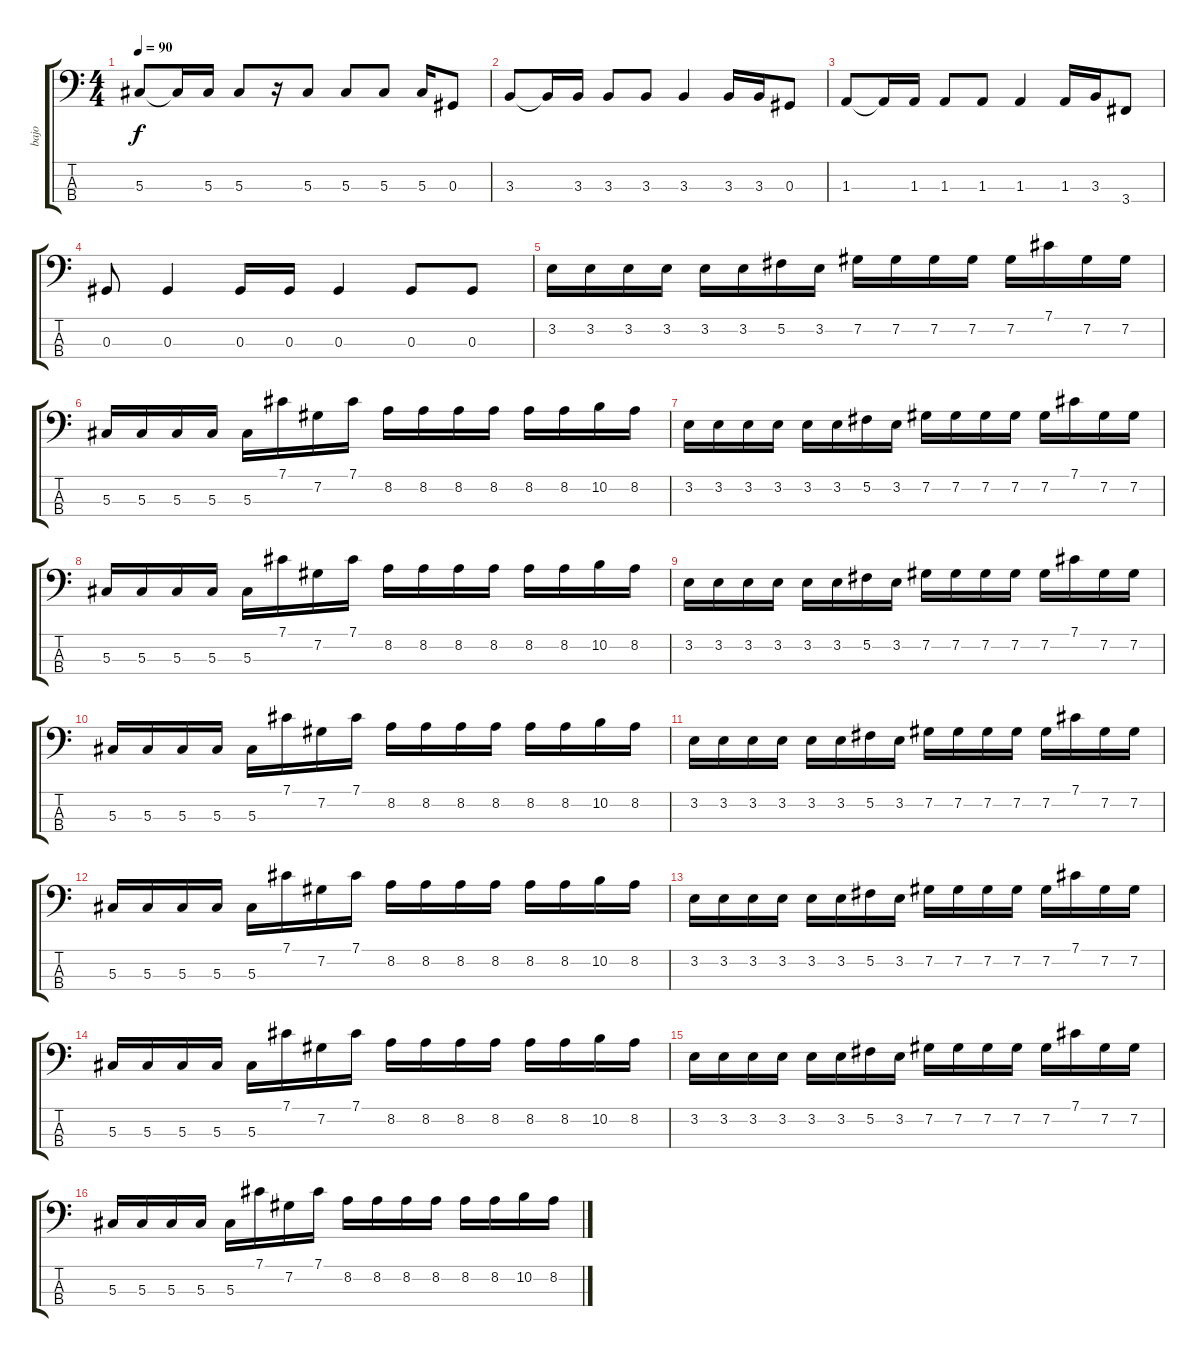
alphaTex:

\track ("bajo" "bajo") {instrument electricbasspick}
\staff {score tabs}
\tuning (Gb2 Db2 Ab1 Eb1) {hide}
\ts (4 4)
\tempo 90
\clef f4
\ks c
5.3.8{dy f} 5.3{t}.16 5.3.16 5.3.8 r.16 5.3.8 5.3.8 5.3.8 5.3.16 0.3.8 |
3.3.8 3.3{t}.16 3.3.16 3.3.8 3.3.8 3.3.4 3.3.16 3.3.16 0.3.8 |
1.3.8 1.3{t}.16 1.3.16 1.3.8 1.3.8 1.3.4 1.3.16 3.3.16 3.4.8 |
0.3.8 0.3.4 0.3.16 0.3.16 0.3.4 0.3.8 0.3.8 |
3.2.16 3.2.16 3.2.16 3.2.16 3.2.16 3.2.16 5.2.16 3.2.16 7.2.16 7.2.16 7.2.16 7.2.16 7.2.16 7.1.16 7.2.16 7.2.16 |
5.3.16 5.3.16 5.3.16 5.3.16 5.3.16 7.1.16 7.2.16 7.1.16 8.2.16 8.2.16 8.2.16 8.2.16 8.2.16 8.2.16 10.2.16 8.2.16 |
3.2.16 3.2.16 3.2.16 3.2.16 3.2.16 3.2.16 5.2.16 3.2.16 7.2.16 7.2.16 7.2.16 7.2.16 7.2.16 7.1.16 7.2.16 7.2.16 |
5.3.16 5.3.16 5.3.16 5.3.16 5.3.16 7.1.16 7.2.16 7.1.16 8.2.16 8.2.16 8.2.16 8.2.16 8.2.16 8.2.16 10.2.16 8.2.16 |
3.2.16 3.2.16 3.2.16 3.2.16 3.2.16 3.2.16 5.2.16 3.2.16 7.2.16 7.2.16 7.2.16 7.2.16 7.2.16 7.1.16 7.2.16 7.2.16 |
5.3.16 5.3.16 5.3.16 5.3.16 5.3.16 7.1.16 7.2.16 7.1.16 8.2.16 8.2.16 8.2.16 8.2.16 8.2.16 8.2.16 10.2.16 8.2.16 |
3.2.16 3.2.16 3.2.16 3.2.16 3.2.16 3.2.16 5.2.16 3.2.16 7.2.16 7.2.16 7.2.16 7.2.16 7.2.16 7.1.16 7.2.16 7.2.16 |
5.3.16 5.3.16 5.3.16 5.3.16 5.3.16 7.1.16 7.2.16 7.1.16 8.2.16 8.2.16 8.2.16 8.2.16 8.2.16 8.2.16 10.2.16 8.2.16 |
3.2.16 3.2.16 3.2.16 3.2.16 3.2.16 3.2.16 5.2.16 3.2.16 7.2.16 7.2.16 7.2.16 7.2.16 7.2.16 7.1.16 7.2.16 7.2.16 |
5.3.16 5.3.16 5.3.16 5.3.16 5.3.16 7.1.16 7.2.16 7.1.16 8.2.16 8.2.16 8.2.16 8.2.16 8.2.16 8.2.16 10.2.16 8.2.16 |
3.2.16 3.2.16 3.2.16 3.2.16 3.2.16 3.2.16 5.2.16 3.2.16 7.2.16 7.2.16 7.2.16 7.2.16 7.2.16 7.1.16 7.2.16 7.2.16 |
5.3.16 5.3.16 5.3.16 5.3.16 5.3.16 7.1.16 7.2.16 7.1.16 8.2.16 8.2.16 8.2.16 8.2.16 8.2.16 8.2.16 10.2.16 8.2.16
